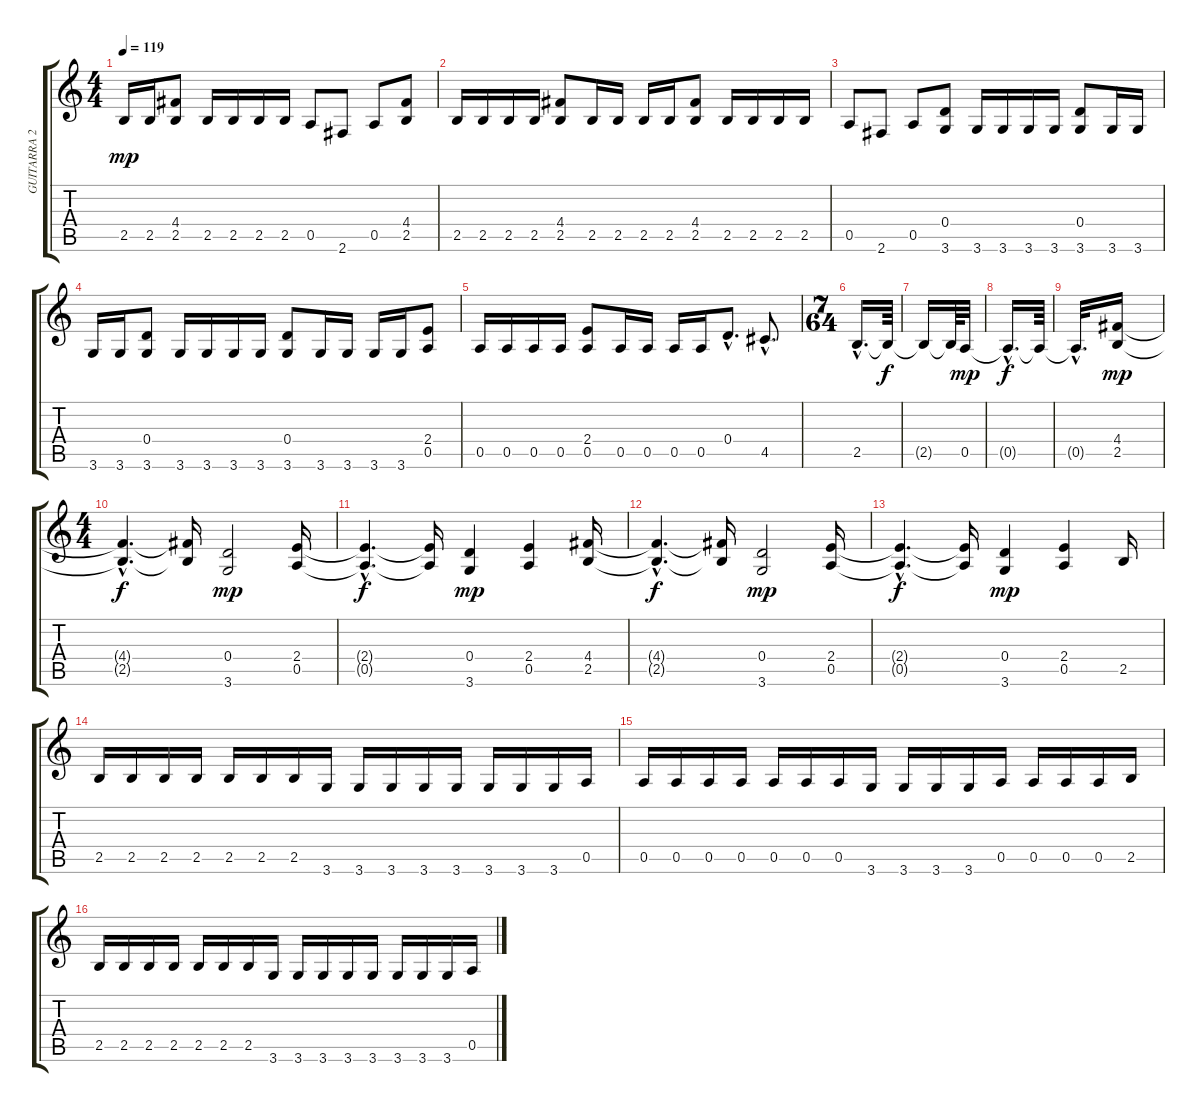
\track ("GUITARRA 2" "GUITARRA 2") {instrument distortionguitar}
\staff {score tabs}
\tuning (E4 B3 G3 D3 A2 E2) {hide}
\ts (4 4)
\tempo 119
\clef g2
\ks c
2.5.16{dy mp} 2.5.16 (4.4 2.5).8 2.5.16 2.5.16 2.5.16 2.5.16 0.5.8 2.6.8 0.5.8 (4.4 2.5).8 |
2.5.16 2.5.16 2.5.16 2.5.16 (4.4 2.5).8 2.5.16 2.5.16 2.5.16 2.5.16 (4.4 2.5).8 2.5.16 2.5.16 2.5.16 2.5.16 |
0.5.8 2.6.8 0.5.8 (0.4 3.6).8 3.6.16 3.6.16 3.6.16 3.6.16 (0.4 3.6).8 3.6.16 3.6.16 |
3.6.16 3.6.16 (0.4 3.6).8 3.6.16 3.6.16 3.6.16 3.6.16 (0.4 3.6).8 3.6.16 3.6.16 3.6.16 3.6.16 (2.4 0.5).8 |
0.5.16 0.5.16 0.5.16 0.5.16 (2.4 0.5).8 0.5.16 0.5.16 0.5.16 0.5.16 0.4{hac}.8{d} 4.5{hac}.8{d} |
\ts (7 64)
2.5{hac}.16{d} 2.5{t}.64{dy f} |
2.5{t}.16 2.5{t}.64 0.5.32{dy mp} |
0.5{hac t}.16{d dy f} 0.5{t}.64 |
0.5{hac t}.32{d} (4.4 2.5).16{dy mp} |
\ts (4 4)
(4.4{hac t} 2.5{hac t}).4{d dy f} (4.4{t} 2.5{t}).16 (0.4 3.6).2{dy mp} (2.4 0.5).16 |
(2.4{hac t} 0.5{hac t}).4{d dy f} (2.4{t} 0.5{t}).16 (0.4 3.6).4{dy mp} (2.4 0.5).4 (4.4 2.5).16 |
(4.4{hac t} 2.5{hac t}).4{d dy f} (4.4{t} 2.5{t}).16 (0.4 3.6).2{dy mp} (2.4 0.5).16 |
(2.4{hac t} 0.5{hac t}).4{d dy f} (2.4{t} 0.5{t}).16 (0.4 3.6).4{dy mp} (2.4 0.5).4 2.5.16 |
2.5.16 2.5.16 2.5.16 2.5.16 2.5.16 2.5.16 2.5.16 3.6.16 3.6.16 3.6.16 3.6.16 3.6.16 3.6.16 3.6.16 3.6.16 0.5.16 |
0.5.16 0.5.16 0.5.16 0.5.16 0.5.16 0.5.16 0.5.16 3.6.16 3.6.16 3.6.16 3.6.16 0.5.16 0.5.16 0.5.16 0.5.16 2.5.16 |
2.5.16 2.5.16 2.5.16 2.5.16 2.5.16 2.5.16 2.5.16 3.6.16 3.6.16 3.6.16 3.6.16 3.6.16 3.6.16 3.6.16 3.6.16 0.5.16
